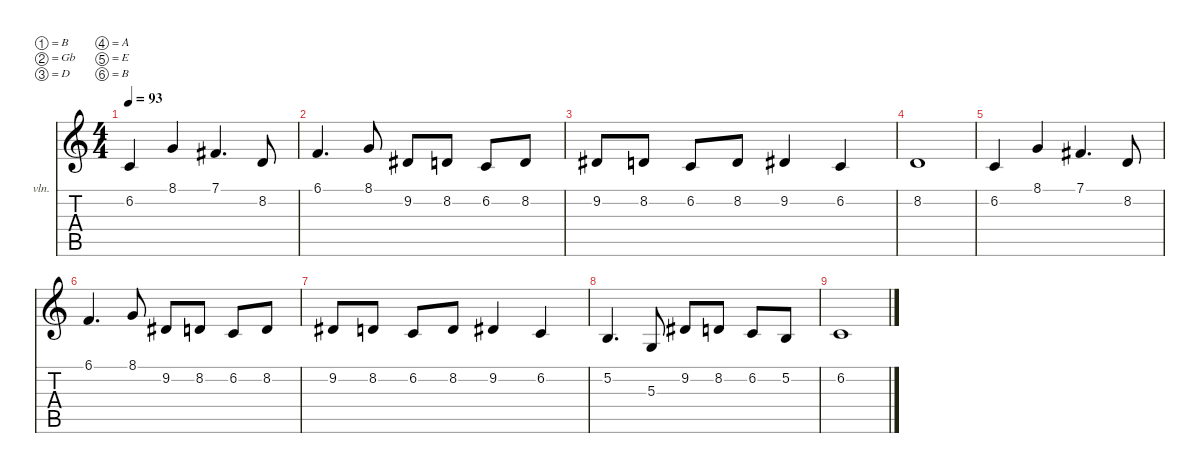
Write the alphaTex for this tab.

\defaultSystemsLayout 2
\hideDynamics
\bracketExtendMode nobrackets
\firstSystemTrackNameOrientation horizontal
\otherSystemsTrackNameOrientation horizontal
\track ("Vocals" "vln.") {instrument synthstrings1}
\staff {score tabs}
\tuning (B3 Gb3 D3 A2 E2 B1)
\ts (4 4)
\scale
1.03175
\tempo 93
\accidentals auto
\clef g2
\ottava regular
\simile none
\ks c
6.2.4{dy f beam Up} 8.1.4{beam Up} 7.1{acc #}.4{d beam Up} 8.2.8{beam Up} |
\scale
0.968253 6.1.4{d beam Up} 8.1.8{beam Up} 9.2{acc #}.8{beam Up} 8.2.8{beam Up} 6.2.8{beam Up} 8.2.8{beam Up} |
\scale
1.03175 9.2{acc #}.8{beam Up} 8.2.8{beam Up} 6.2.8{beam Up} 8.2.8{beam Up} 9.2{acc #}.4{beam Up} 6.2.4{beam Up} |
\scale
0.968253 8.2.1{beam Up} |
\scale
1.03175 6.2.4{beam Up} 8.1.4{beam Up} 7.1{acc #}.4{d beam Up} 8.2.8{beam Up} |
\scale
0.968253 6.1.4{d beam Up} 8.1.8{beam Up} 9.2{acc #}.8{beam Up} 8.2.8{beam Up} 6.2.8{beam Up} 8.2.8{beam Up} |
\scale
1.03175 9.2{acc #}.8{beam Up} 8.2.8{beam Up} 6.2.8{beam Up} 8.2.8{beam Up} 9.2{acc #}.4{beam Up} 6.2.4{beam Up} |
\scale
0.968253 5.2.4{d beam Up} 5.3.8{beam Up} 9.2{acc #}.8{beam Up} 8.2.8{beam Up} 6.2.8{beam Up} 5.2.8{beam Up} |
6.2.1{beam Up}
